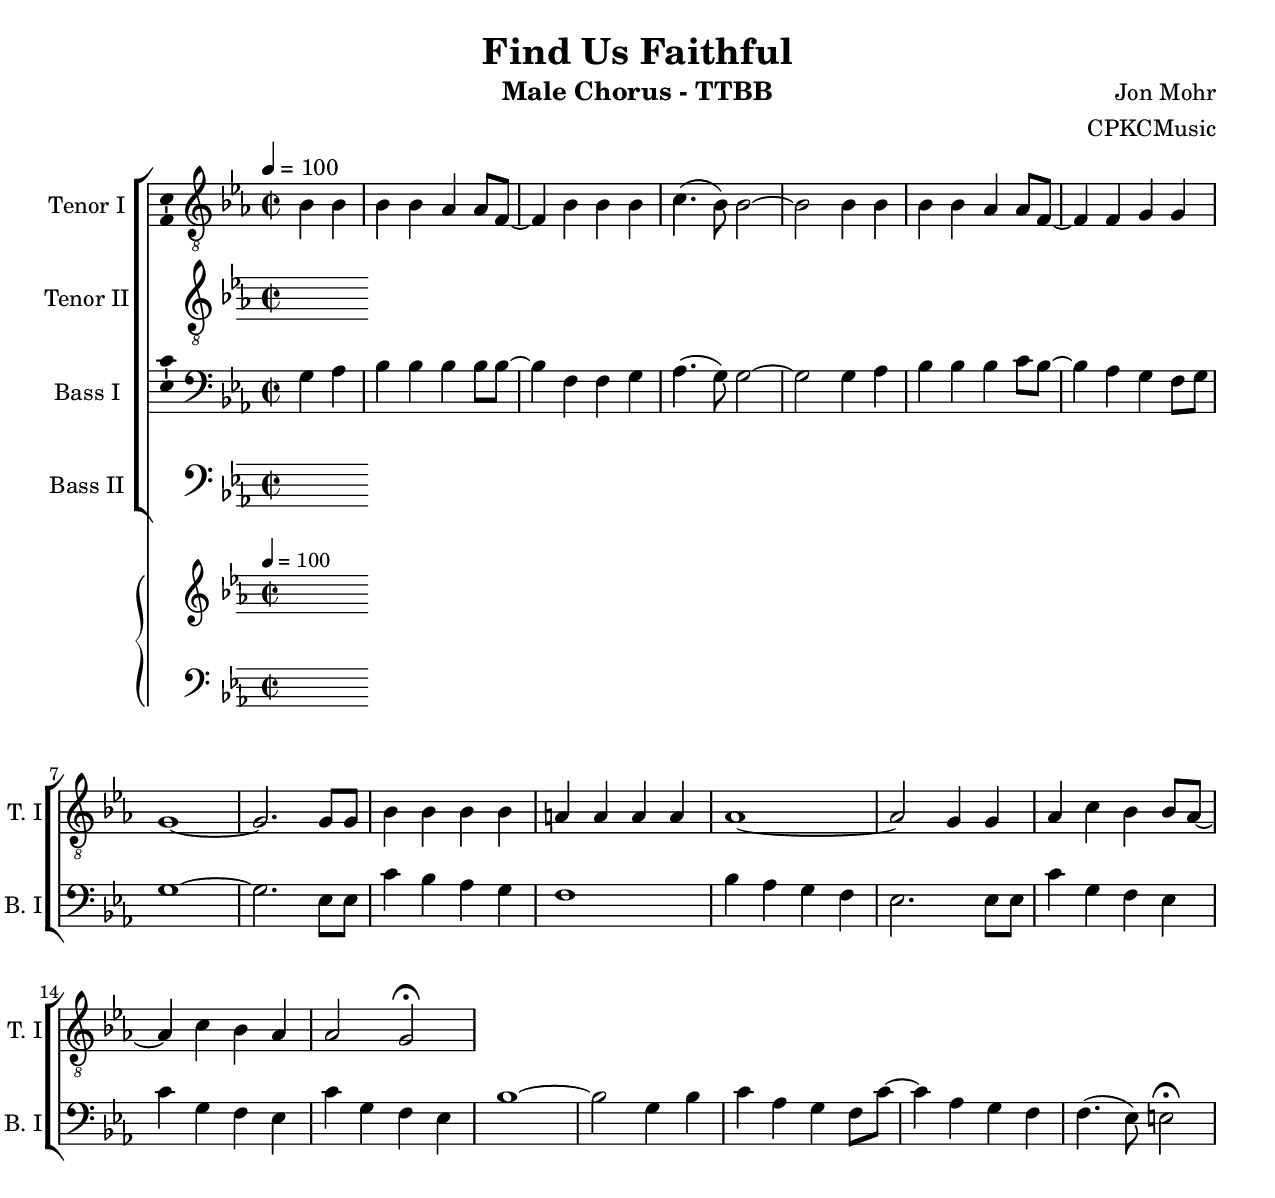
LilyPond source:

\version "2.19.23"
\language "english"

\header {
  title = "Find Us Faithful"
  instrument = "Male Chorus - TTBB"
  composer = "Jon Mohr"
  arranger = "CPKCMusic"
}

\paper {
  #(set-paper-size "letter")
}

global = {
  \key ef \major
  \time 2/2
  \tempo 4=100
  \partial 2
}

tenorOne = \relative c' {
  \global
bf4 bf bf bf af af8 f~ f4 bf bf bf c4. (bf8) bf2 ~ |
bf2 bf4 bf bf bf af af8 f~ f4 f g g g1~ |
g2. g8 g bf4 bf bf bf a a a a af1~ |
af2 g4 g af c bf bf8 af~ af4 c bf af af2 g \fermata
\bar "|"
}

tenorTwo = \relative c' {
  \global
  % Music follows here.
}

bassOne = \relative c {
  \global
g'4 af bf bf bf bf8 bf~ bf4 f f g af4. ( g8 ) g2~ |
g2 g4 af bf bf bf c8 bf~ bf4 af g f8 g g1~ g2. ef8 ef |
c'4 bf af g f1 bf4 af g f ef2. ef8 ef |
c'4 g f ef c' g f ef c' g f ef bf'1 ~ bf2 g4 bf |
c af g f8 c'~ c4 af g f f4. ( ef8 ) e2 \fermata |

}

bassTwo = \relative c {
  \global
  % Music follows here.

}

verse = \lyricmode {
  % Lyrics follow here.

}

pianoR = \relative c' {
  \global
}

pianoL = \relative c {
  \global
}

accomp = \new PianoStaff \with {
  fontSize = #-1
  \override StaffSymbol #'staff-space = #(magstep -1)
} <<
  \new Staff \with {
    \consists "Mark_engraver"
    \consists "Metronome_mark_engraver"
    \remove "Staff_performer"
  } {
    \clef "treble"
    #(set-accidental-style 'piano)
    \pianoR
  }
  \new Staff \with {
    \remove "Staff_performer"
  } {
    \clef bass
    #(set-accidental-style 'piano)
    \pianoL
  }
>>

rehearsalMidi = #
(define-music-function
 (parser location name midiInstrument lyrics) (string? string? ly:music?)
 #{
   \unfoldRepeats <<
     \new Staff = "tenor1" \new Voice = "tenor1" { \tenorOne }
     \new Staff = "tenor2" \new Voice = "tenor2" { \tenorTwo }
     \new Staff = "bass1" \new Voice = "bass1" { \bassOne }
     \new Staff = "bass2" \new Voice = "bass2" { \bassTwo }
     \context Staff = $name {
       \set Score.midiMinimumVolume = #0.5
       \set Score.midiMaximumVolume = #0.5
       \set Score.tempoWholesPerMinute = #(ly:make-moment 100 4)
       \set Staff.midiMinimumVolume = #0.8
       \set Staff.midiMaximumVolume = #1.0
       \set Staff.midiInstrument = $midiInstrument
     }
     \new Lyrics \with {
       alignBelowContext = $name
     } \lyricsto $name $lyrics
   >>
 #})

\score {
  <<
    \new ChoirStaff <<
      \new Staff \with {
        midiInstrument = "choir aahs"
        instrumentName = "Tenor I"
        shortInstrumentName = "T. I"
        \consists "Ambitus_engraver"
      } {
        \clef "treble_8"
        \new Voice = "tenor1" \tenorOne
      }
      \new Lyrics \with {
        \override VerticalAxisGroup #'staff-affinity = #CENTER
      } \lyricsto "tenor1" \verse
      \new Staff \with {
        midiInstrument = "choir aahs"
        instrumentName = "Tenor II"
        shortInstrumentName = "T. II"
        \consists "Ambitus_engraver"
      } {
        \clef "treble_8"
        \new Voice = "tenor2" \tenorTwo
      }
      \new Lyrics \with {
        \override VerticalAxisGroup #'staff-affinity = #CENTER
      } \lyricsto "tenor2" \verse
      \new Staff \with {
        midiInstrument = "choir aahs"
        instrumentName = "Bass I"
        shortInstrumentName = "B. I"
        \consists "Ambitus_engraver"
      } {
        \clef bass
        \new Voice = "bass1" \bassOne
      }
      \new Lyrics \with {
        \override VerticalAxisGroup #'staff-affinity = #CENTER
      } \lyricsto "bass1" \verse
      \new Staff \with {
        midiInstrument = "choir aahs"
        instrumentName = "Bass II"
        shortInstrumentName = "B. II"
        \consists "Ambitus_engraver"
      } {
        \clef bass
        \new Voice = "bass2" \bassTwo
      }
    >>
    \accomp
  >>
  \layout { }
  \midi { }
}

% Rehearsal MIDI files:
\book {
  \bookOutputSuffix "tenor1"
  \score {
    \rehearsalMidi "tenor1" "tenor sax" \verse
    \midi { }
  }
}

\book {
  \bookOutputSuffix "tenor2"
  \score {
    \rehearsalMidi "tenor2" "tenor sax" \verse
    \midi { }
  }
}

\book {
  \bookOutputSuffix "bass1"
  \score {
    \rehearsalMidi "bass1" "tenor sax" \verse
    \midi { }
  }
}

\book {
  \bookOutputSuffix "bass2"
  \score {
    \rehearsalMidi "bass2" "tenor sax" \verse
    \midi { }
  }
}